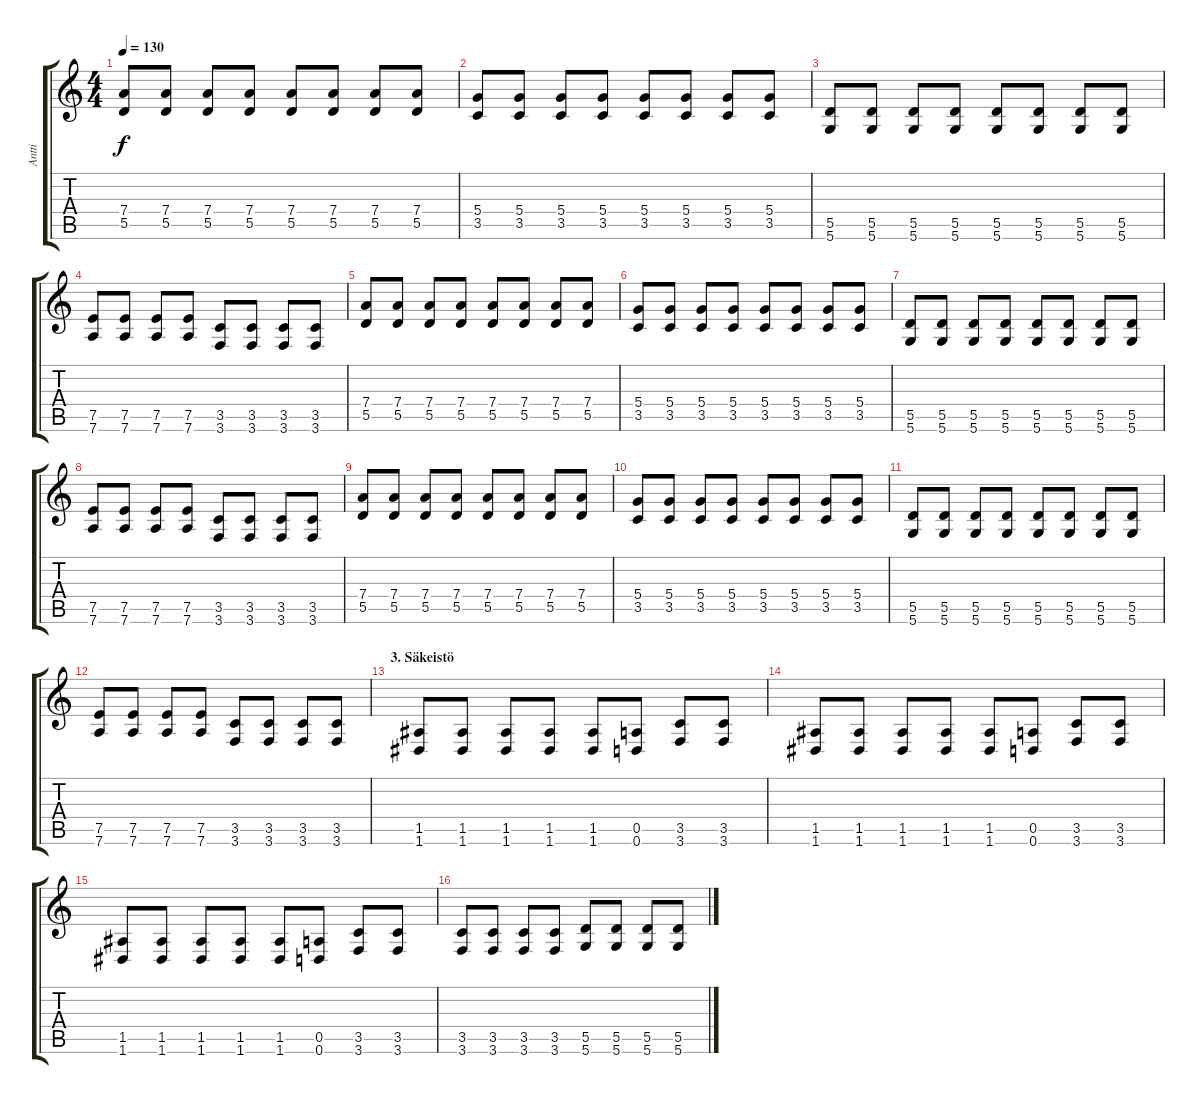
\track ("Antti" "Antti") {instrument distortionguitar}
\staff {score tabs}
\tuning (E4 B3 G3 D3 A2 D2) {hide}
\ts (4 4)
\tempo 130
\clef g2
\ks c
(7.4 5.5).8{dy f} (7.4 5.5).8 (7.4 5.5).8 (7.4 5.5).8 (7.4 5.5).8 (7.4 5.5).8 (7.4 5.5).8 (7.4 5.5).8 |
(5.4 3.5).8 (5.4 3.5).8 (5.4 3.5).8 (5.4 3.5).8 (5.4 3.5).8 (5.4 3.5).8 (5.4 3.5).8 (5.4 3.5).8 |
(5.5 5.6).8 (5.5 5.6).8 (5.5 5.6).8 (5.5 5.6).8 (5.5 5.6).8 (5.5 5.6).8 (5.5 5.6).8 (5.5 5.6).8 |
(7.5 7.6).8 (7.5 7.6).8 (7.5 7.6).8 (7.5 7.6).8 (3.5 3.6).8 (3.5 3.6).8 (3.5 3.6).8 (3.5 3.6).8 |
(7.4 5.5).8 (7.4 5.5).8 (7.4 5.5).8 (7.4 5.5).8 (7.4 5.5).8 (7.4 5.5).8 (7.4 5.5).8 (7.4 5.5).8 |
(5.4 3.5).8 (5.4 3.5).8 (5.4 3.5).8 (5.4 3.5).8 (5.4 3.5).8 (5.4 3.5).8 (5.4 3.5).8 (5.4 3.5).8 |
(5.5 5.6).8 (5.5 5.6).8 (5.5 5.6).8 (5.5 5.6).8 (5.5 5.6).8 (5.5 5.6).8 (5.5 5.6).8 (5.5 5.6).8 |
(7.5 7.6).8 (7.5 7.6).8 (7.5 7.6).8 (7.5 7.6).8 (3.5 3.6).8 (3.5 3.6).8 (3.5 3.6).8 (3.5 3.6).8 |
(7.4 5.5).8 (7.4 5.5).8 (7.4 5.5).8 (7.4 5.5).8 (7.4 5.5).8 (7.4 5.5).8 (7.4 5.5).8 (7.4 5.5).8 |
(5.4 3.5).8 (5.4 3.5).8 (5.4 3.5).8 (5.4 3.5).8 (5.4 3.5).8 (5.4 3.5).8 (5.4 3.5).8 (5.4 3.5).8 |
(5.5 5.6).8 (5.5 5.6).8 (5.5 5.6).8 (5.5 5.6).8 (5.5 5.6).8 (5.5 5.6).8 (5.5 5.6).8 (5.5 5.6).8 |
(7.5 7.6).8 (7.5 7.6).8 (7.5 7.6).8 (7.5 7.6).8 (3.5 3.6).8 (3.5 3.6).8 (3.5 3.6).8 (3.5 3.6).8 |
\section ("" "3. Säkeistö")
(1.5 1.6).8 (1.5 1.6).8 (1.5 1.6).8 (1.5 1.6).8 (1.5 1.6).8 (0.5 0.6).8 (3.5 3.6).8 (3.5 3.6).8 |
(1.5 1.6).8 (1.5 1.6).8 (1.5 1.6).8 (1.5 1.6).8 (1.5 1.6).8 (0.5 0.6).8 (3.5 3.6).8 (3.5 3.6).8 |
(1.5 1.6).8 (1.5 1.6).8 (1.5 1.6).8 (1.5 1.6).8 (1.5 1.6).8 (0.5 0.6).8 (3.5 3.6).8 (3.5 3.6).8 |
(3.5 3.6).8 (3.5 3.6).8 (3.5 3.6).8 (3.5 3.6).8 (5.5 5.6).8 (5.5 5.6).8 (5.5 5.6).8 (5.5 5.6).8
